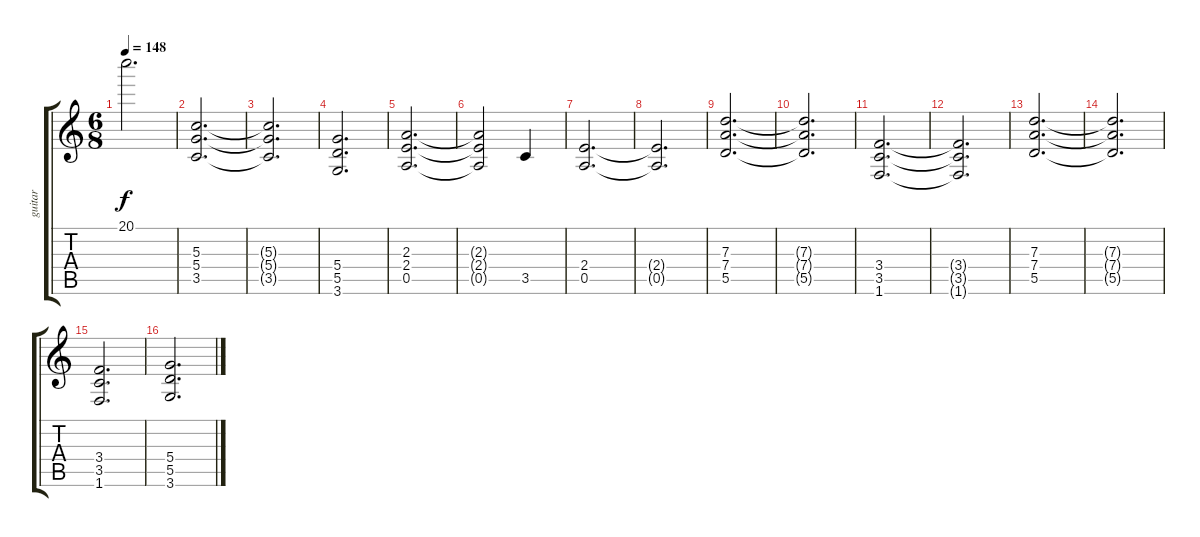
\track ("guitar" "guitar") {instrument electricguitarjazz}
\staff {score tabs}
\tuning (E4 B3 G3 D3 A2 E2) {hide}
\ts (6 8)
\tempo 148
\clef g2
\ks c
20.1{t}.2{d dy f} |
(5.3 5.4 3.5).2{d volume 13 instrument distortionguitar} |
(5.3{t} 5.4{t} 3.5{t}).2{d} |
(5.4 5.5 3.6).2{d} |
(2.3 2.4 0.5).2{d} |
(2.3{t} 2.4{t} 0.5{t}).2 3.5.4 |
(2.4 0.5).2{d} |
(2.4{t} 0.5{t}).2{d} |
(7.3 7.4 5.5).2{d} |
(7.3{t} 7.4{t} 5.5{t}).2{d} |
(3.4 3.5 1.6).2{d} |
(3.4{t} 3.5{t} 1.6{t}).2{d} |
(7.3 7.4 5.5).2{d} |
(7.3{t} 7.4{t} 5.5{t}).2{d} |
(3.4 3.5 1.6).2{d} |
(5.4 5.5 3.6).2{d}
